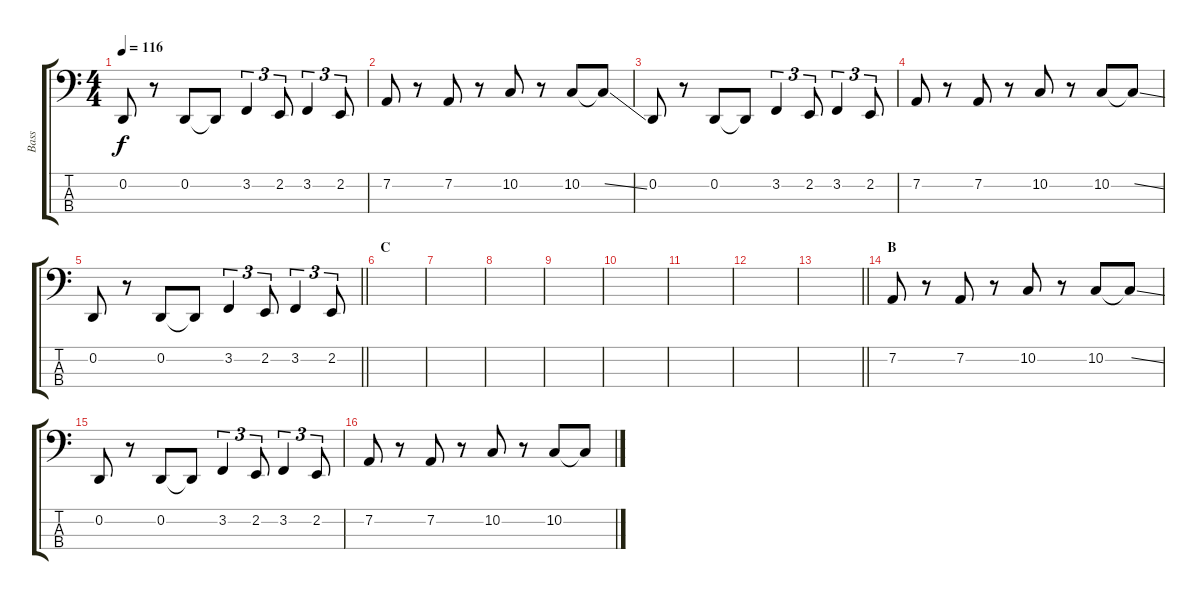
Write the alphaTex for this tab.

\track ("Bass" "Bass") {instrument lead2sawtooth}
\staff {score tabs}
\tuning (G2 D2 A1 D1) {hide}
\ts (4 4)
\tempo 116
\clef f4
\ks aminor
0.2.8{dy f} r.8 0.2.8 0.2{t}.8 3.2.4{tu (3 2)} 2.2.8{tu (3 2)} 3.2.4{tu (3 2)} 2.2.8{tu (3 2)} |
7.2.8 r.8 7.2.8 r.8 10.2.8 r.8 10.2.8 10.2{ss t}.8 |
0.2.8 r.8 0.2.8 0.2{t}.8 3.2.4{tu (3 2)} 2.2.8{tu (3 2)} 3.2.4{tu (3 2)} 2.2.8{tu (3 2)} |
7.2.8 r.8 7.2.8 r.8 10.2.8 r.8 10.2.8 10.2{ss t}.8 |
\barLineRight lightlight
0.2.8 r.8 0.2.8 0.2{t}.8 3.2.4{tu (3 2)} 2.2.8{tu (3 2)} 3.2.4{tu (3 2)} 2.2.8{tu (3 2)} |
\section ("" "C")
|
|
|
|
|
|
|
\barLineRight lightlight
|
\section ("" "B")
7.2.8 r.8 7.2.8 r.8 10.2.8 r.8 10.2.8 10.2{ss t}.8 |
0.2.8 r.8 0.2.8 0.2{t}.8 3.2.4{tu (3 2)} 2.2.8{tu (3 2)} 3.2.4{tu (3 2)} 2.2.8{tu (3 2)} |
7.2.8 r.8 7.2.8 r.8 10.2.8 r.8 10.2.8 10.2{ss t}.8
